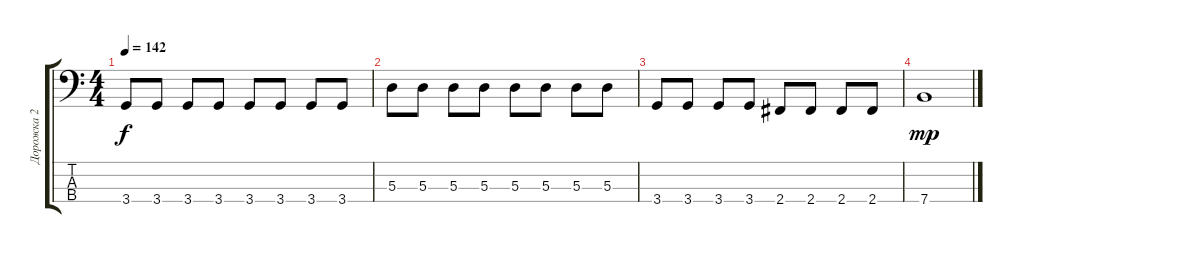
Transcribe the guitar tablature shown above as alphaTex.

\track ("Дорожка 2" "Дорожка 2") {instrument electricbassfinger}
\staff {score tabs}
\tuning (G2 D2 A1 E1) {hide}
\ts (4 4)
\tempo 142
\clef f4
\ks c
3.4.8{dy f} 3.4.8 3.4.8 3.4.8 3.4.8 3.4.8 3.4.8 3.4.8 |
5.3.8 5.3.8 5.3.8 5.3.8 5.3.8 5.3.8 5.3.8 5.3.8 |
3.4.8 3.4.8 3.4.8 3.4.8 2.4.8 2.4.8 2.4.8 2.4.8 |
7.4.1{dy mp}
